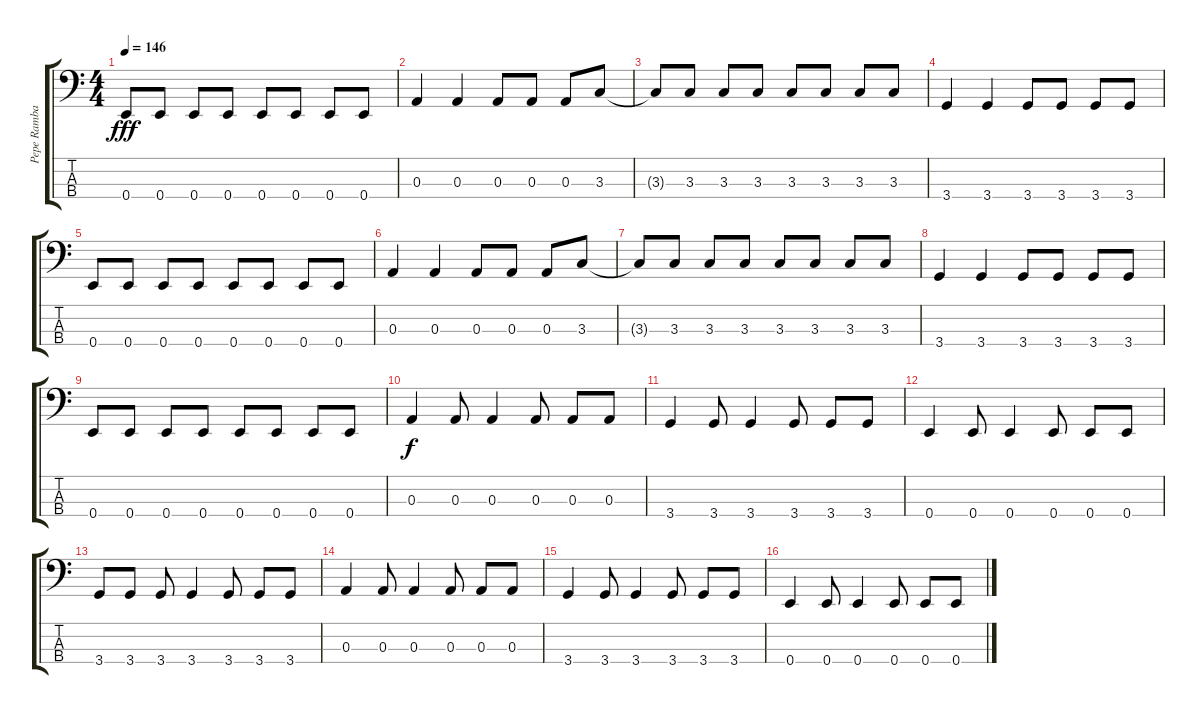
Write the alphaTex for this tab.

\track ("Pepe Rambau" "Pepe Ramba") {instrument electricbasspick}
\staff {score tabs}
\tuning (G2 D2 A1 E1) {hide}
\ts (4 4)
\tempo 146
\clef f4
\ks c
0.4.8{dy fff} 0.4.8 0.4.8 0.4.8 0.4.8 0.4.8 0.4.8 0.4.8 |
0.3.4 0.3.4 0.3.8 0.3.8 0.3.8 3.3.8 |
3.3{t}.8 3.3.8 3.3.8 3.3.8 3.3.8 3.3.8 3.3.8 3.3.8 |
3.4.4 3.4.4 3.4.8 3.4.8 3.4.8 3.4.8 |
0.4.8 0.4.8 0.4.8 0.4.8 0.4.8 0.4.8 0.4.8 0.4.8 |
0.3.4 0.3.4 0.3.8 0.3.8 0.3.8 3.3.8 |
3.3{t}.8 3.3.8 3.3.8 3.3.8 3.3.8 3.3.8 3.3.8 3.3.8 |
3.4.4 3.4.4 3.4.8 3.4.8 3.4.8 3.4.8 |
0.4.8 0.4.8 0.4.8 0.4.8 0.4.8 0.4.8 0.4.8 0.4.8 |
0.3.4{dy f} 0.3.8 0.3.4 0.3.8 0.3.8 0.3.8 |
3.4.4 3.4.8 3.4.4 3.4.8 3.4.8 3.4.8 |
0.4.4 0.4.8 0.4.4 0.4.8 0.4.8 0.4.8 |
3.4.8 3.4.8 3.4.8 3.4.4 3.4.8 3.4.8 3.4.8 |
0.3.4 0.3.8 0.3.4 0.3.8 0.3.8 0.3.8 |
3.4.4 3.4.8 3.4.4 3.4.8 3.4.8 3.4.8 |
0.4.4 0.4.8 0.4.4 0.4.8 0.4.8 0.4.8
